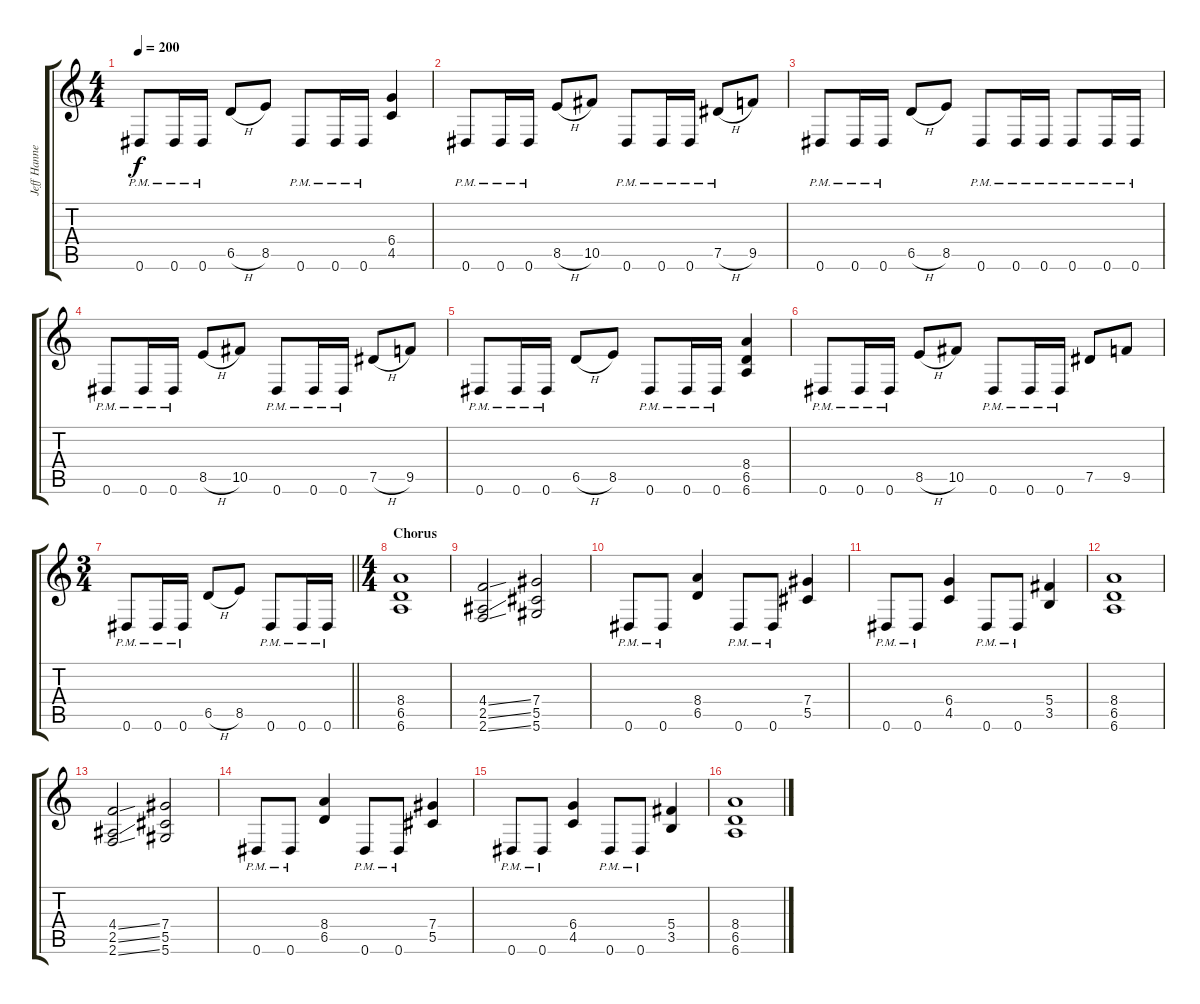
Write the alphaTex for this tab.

\track ("Jeff Hanneman (Lead)" "Jeff Hanne") {instrument distortionguitar}
\staff {score tabs}
\tuning (Eb4 Bb3 Gb3 Db3 Ab2 Eb2) {hide}
\ts (4 4)
\tempo 200
\clef g2
\ks c
0.6{pm}.8{dy f} 0.6{pm}.16 0.6{pm}.16 6.5{h}.8 8.5.8 0.6{pm}.8 0.6{pm}.16 0.6{pm}.16 (6.4 4.5).4 |
0.6{pm}.8 0.6{pm}.16 0.6{pm}.16 8.5{h}.8 10.5.8 0.6{pm}.8 0.6{pm}.16 0.6{pm}.16 7.5{h pm}.8 9.5.8 |
0.6{pm}.8 0.6{pm}.16 0.6{pm}.16 6.5{h}.8 8.5.8 0.6{pm}.8 0.6{pm}.16 0.6{pm}.16 0.6{pm}.8 0.6{pm}.16 0.6{pm}.16 |
0.6{pm}.8 0.6{pm}.16 0.6{pm}.16 8.5{h}.8 10.5.8 0.6{pm}.8 0.6{pm}.16 0.6{pm}.16 7.5{h}.8 9.5.8 |
0.6{pm}.8 0.6{pm}.16 0.6{pm}.16 6.5{h}.8 8.5.8 0.6{pm}.8 0.6{pm}.16 0.6{pm}.16 (8.4 6.5 6.6).4 |
0.6{pm}.8 0.6{pm}.16 0.6{pm}.16 8.5{h}.8 10.5.8 0.6{pm}.8 0.6{pm}.16 0.6{pm}.16 7.5.8 9.5.8 |
\ts (3 4)
\barLineRight lightlight
0.6{pm}.8 0.6{pm}.16 0.6{pm}.16 6.5{h}.8 8.5.8 0.6{pm}.8 0.6{pm}.16 0.6{pm}.16 |
\ts (4 4)
\section ("" "Chorus")
(8.4 6.5 6.6).1 |
(4.4{ss} 2.5{ss} 2.6{ss}).2 (7.4 5.5 5.6).2 |
0.6{pm}.8 0.6{pm}.8 (8.4 6.5).4 0.6{pm}.8 0.6{pm}.8 (7.4 5.5).4 |
0.6{pm}.8 0.6{pm}.8 (6.4 4.5).4 0.6{pm}.8 0.6{pm}.8 (5.4 3.5).4 |
(8.4 6.5 6.6).1 |
(4.4{ss} 2.5{ss} 2.6{ss}).2 (7.4 5.5 5.6).2 |
0.6{pm}.8 0.6{pm}.8 (8.4 6.5).4 0.6{pm}.8 0.6{pm}.8 (7.4 5.5).4 |
0.6{pm}.8 0.6{pm}.8 (6.4 4.5).4 0.6{pm}.8 0.6{pm}.8 (5.4 3.5).4 |
(8.4 6.5 6.6).1
